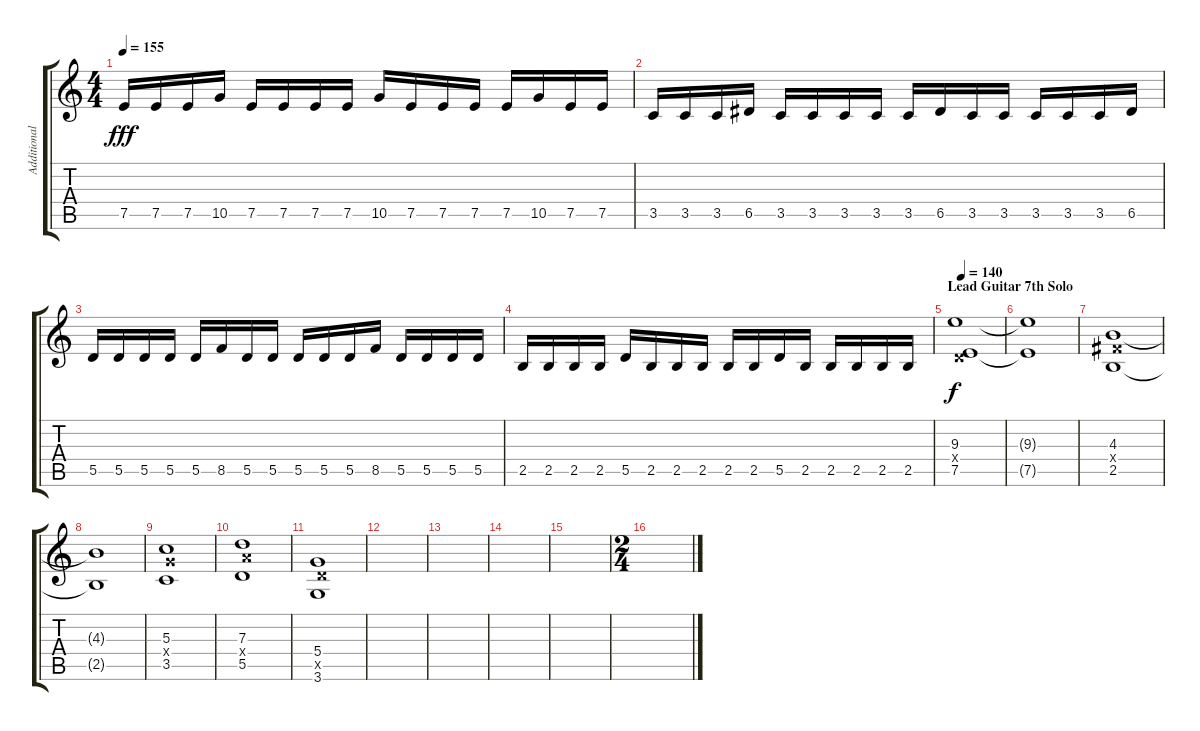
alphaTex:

\track ("Additional Guitar" "Additional") {instrument overdrivenguitar}
\staff {score tabs}
\tuning (E4 B3 G3 D3 A2 E2) {hide}
\ts (4 4)
\tempo 155
\clef g2
\ks c
7.5.16{dy fff volume 13 balance 8} 7.5.16 7.5.16 10.5.16 7.5.16 7.5.16 7.5.16 7.5.16 10.5.16 7.5.16 7.5.16 7.5.16 7.5.16 10.5.16 7.5.16 7.5.16 |
3.5.16 3.5.16 3.5.16 6.5.16 3.5.16 3.5.16 3.5.16 3.5.16 3.5.16 6.5.16 3.5.16 3.5.16 3.5.16 3.5.16 3.5.16 6.5.16 |
5.5.16 5.5.16 5.5.16 5.5.16 5.5.16 8.5.16 5.5.16 5.5.16 5.5.16 5.5.16 5.5.16 8.5.16 5.5.16 5.5.16 5.5.16 5.5.16 |
2.5.16 2.5.16 2.5.16 2.5.16 5.5.16 2.5.16 2.5.16 2.5.16 2.5.16 2.5.16 5.5.16 2.5.16 2.5.16 2.5.16 2.5.16 2.5.16 |
\section ("" "Lead Guitar 7th Solo")
\tempo 140
(9.3 0.4{x} 7.5).1{dy f} |
(9.3{t} 7.5{t}).1 |
(4.3 4.4{x} 2.5).1 |
(4.3{t} 2.5{t}).1 |
(5.3 5.4{x} 3.5).1 |
(7.3 7.4{x} 5.5).1 |
(5.4 5.5{x} 3.6).1 |
|
|
|
|
\ts (2 4)
